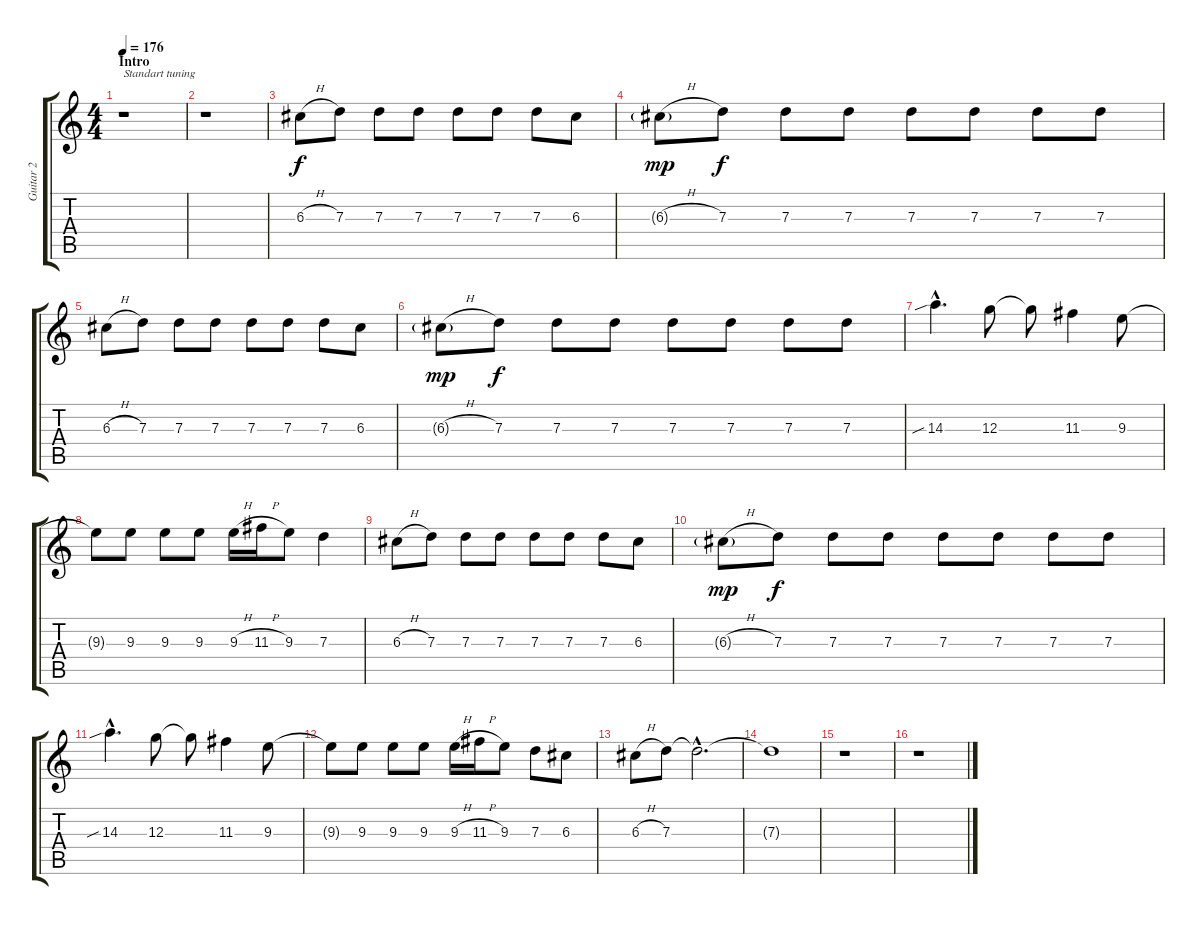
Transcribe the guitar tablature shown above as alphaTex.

\track ("Guitar 2" "Guitar 2") {instrument distortionguitar}
\staff {score tabs}
\tuning (E4 B3 G3 D3 A2 E2) {hide}
\ts (4 4)
\section ("" "Intro")
\tempo 176
\clef g2
\ks c
r.1{txt "Standart tuning" dy f instrument distortionguitar} |
r.1 |
6.3{h}.8 7.3.8 7.3.8 7.3.8 7.3.8 7.3.8 7.3.8 6.3.8 |
6.3{h g}.8{dy mp} 7.3.8{dy f} 7.3.8 7.3.8 7.3.8 7.3.8 7.3.8 7.3.8 |
6.3{h}.8 7.3.8 7.3.8 7.3.8 7.3.8 7.3.8 7.3.8 6.3.8 |
6.3{h g}.8{dy mp} 7.3.8{dy f} 7.3.8 7.3.8 7.3.8 7.3.8 7.3.8 7.3.8 |
14.3{sib hac}.4{d} 12.3.8 12.3{t}.8 11.3.4 9.3.8 |
9.3{t}.8 9.3.8 9.3.8 9.3.8 9.3{h}.16 11.3{h}.16 9.3.8 7.3.4 |
6.3{h}.8 7.3.8 7.3.8 7.3.8 7.3.8 7.3.8 7.3.8 6.3.8 |
6.3{h g}.8{dy mp} 7.3.8{dy f} 7.3.8 7.3.8 7.3.8 7.3.8 7.3.8 7.3.8 |
14.3{sib hac}.4{d} 12.3.8 12.3{t}.8 11.3.4 9.3.8 |
9.3{t}.8 9.3.8 9.3.8 9.3.8 9.3{h}.16 11.3{h}.16 9.3.8 7.3.8 6.3.8 |
6.3{h}.8 7.3.8 7.3{hac t}.2{d} |
7.3{t}.1 |
r.1 |
r.1
